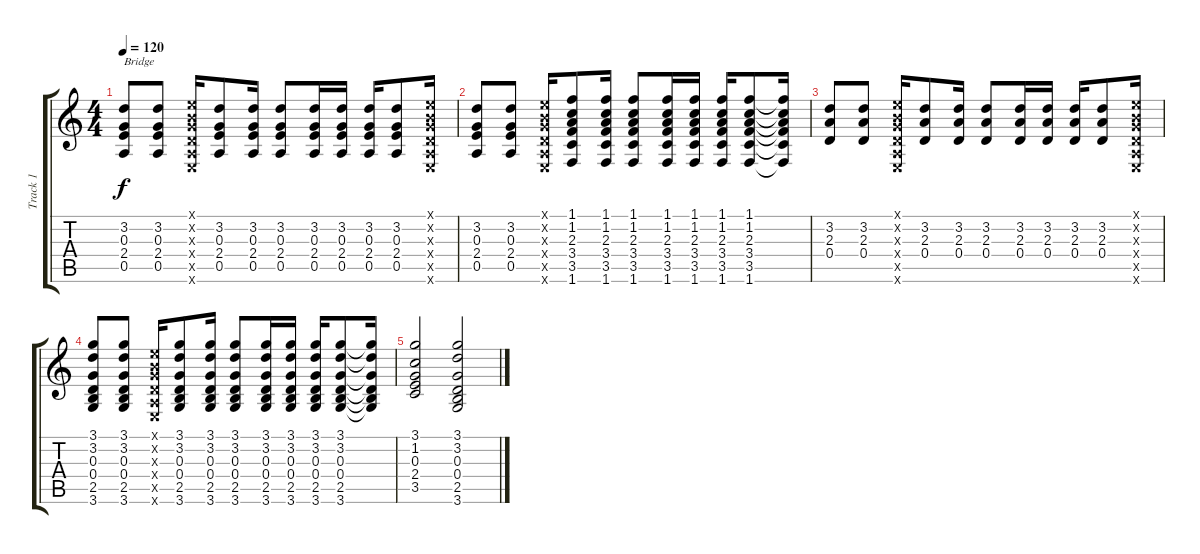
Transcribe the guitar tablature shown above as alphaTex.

\track ("Track 1" "Track 1") {instrument electricguitarjazz}
\staff {score tabs}
\tuning (E4 B3 G3 D3 A2 E2) {hide}
\ts (4 4)
\tempo 120
\clef g2
\ks c
(3.2 0.3 2.4 0.5).8{txt "Bridge" dy f} (3.2 0.3 2.4 0.5).8 (0.1{x} 0.2{x} 0.3{x} 0.4{x} 0.5{x} 0.6{x}).16 (3.2 0.3 2.4 0.5).8 (3.2 0.3 2.4 0.5).16 (3.2 0.3 2.4 0.5).8 (3.2 0.3 2.4 0.5).16 (3.2 0.3 2.4 0.5).16 (3.2 0.3 2.4 0.5).16 (3.2 0.3 2.4 0.5).8 (0.1{x} 0.2{x} 0.3{x} 0.4{x} 0.5{x} 0.6{x}).16 |
(3.2 0.3 2.4 0.5).8 (3.2 0.3 2.4 0.5).8 (0.1{x} 0.2{x} 0.3{x} 0.4{x} 0.5{x} 0.6{x}).16 (1.1 1.2 2.3 3.4 3.5 1.6).8 (1.1 1.2 2.3 3.4 3.5 1.6).16 (1.1 1.2 2.3 3.4 3.5 1.6).8 (1.1 1.2 2.3 3.4 3.5 1.6).16 (1.1 1.2 2.3 3.4 3.5 1.6).16 (1.1 1.2 2.3 3.4 3.5 1.6).16 (1.1 1.2 2.3 3.4 3.5 1.6).8 (1.1{t} 1.2{t} 2.3{t} 3.4{t} 3.5{t} 1.6{t}).16 |
(3.2 2.3 0.4).8 (3.2 2.3 0.4).8 (0.1{x} 0.2{x} 0.3{x} 0.4{x} 0.5{x} 0.6{x}).16 (3.2 2.3 0.4).8 (3.2 2.3 0.4).16 (3.2 2.3 0.4).8 (3.2 2.3 0.4).16 (3.2 2.3 0.4).16 (3.2 2.3 0.4).16 (3.2 2.3 0.4).8 (0.1{x} 0.2{x} 0.3{x} 0.4{x} 0.5{x} 0.6{x}).16 |
(3.1 3.2 0.3 0.4 2.5 3.6).8 (3.1 3.2 0.3 0.4 2.5 3.6).8 (0.1{x} 0.2{x} 0.3{x} 0.4{x} 0.5{x} 0.6{x}).16 (3.1 3.2 0.3 0.4 2.5 3.6).8 (3.1 3.2 0.3 0.4 2.5 3.6).16 (3.1 3.2 0.3 0.4 2.5 3.6).8 (3.1 3.2 0.3 0.4 2.5 3.6).16 (3.1 3.2 0.3 0.4 2.5 3.6).16 (3.1 3.2 0.3 0.4 2.5 3.6).16 (3.1 3.2 0.3 0.4 2.5 3.6).8 (3.1{t} 3.2{t} 0.3{t} 0.4{t} 2.5{t} 3.6{t}).16 |
(3.1 1.2 0.3 2.4 3.5).2 (3.1 3.2 0.3 0.4 2.5 3.6).2
